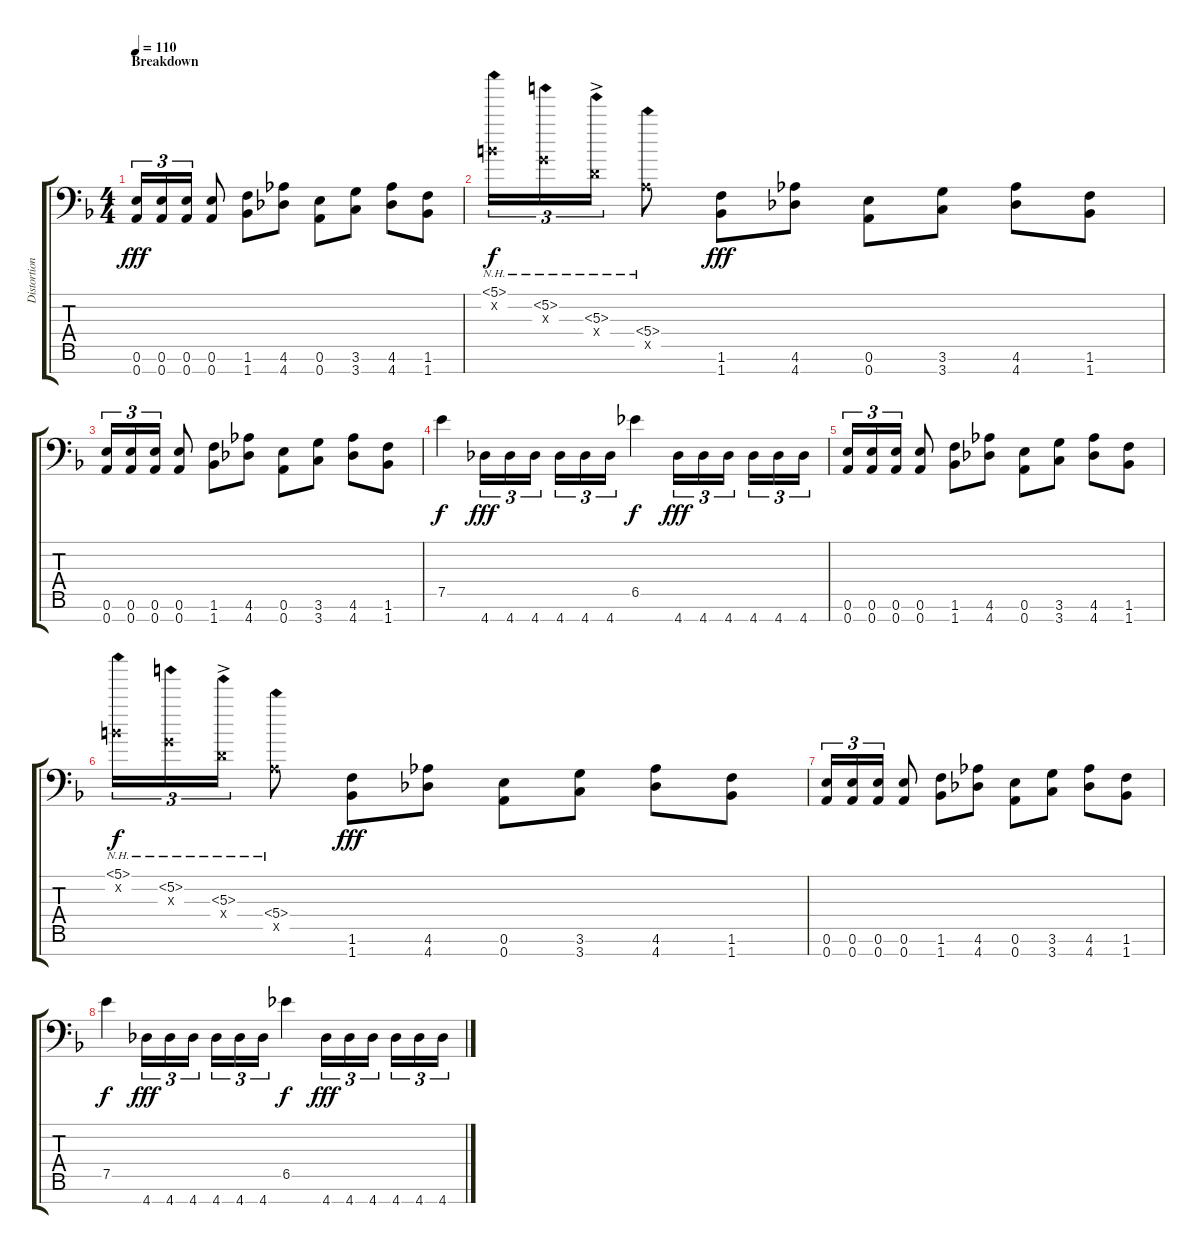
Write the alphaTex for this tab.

\track ("Distortion Guitar 2" "Distortion") {instrument distortionguitar}
\staff {score tabs}
\tuning (E4 B3 G3 D3 A2 E2 A1) {hide}
\ts (4 4)
\section ("" "Breakdown")
\tempo 110
\clef f4
\ks dminor
(0.6 0.7).16{tu (3 2) dy fff} (0.6 0.7).16{tu (3 2)} (0.6 0.7).16{tu (3 2)} (0.6 0.7).8 (1.6 1.7).8 (4.6 4.7).8 (0.6 0.7).8 (3.6 3.7).8 (4.6 4.7).8 (1.6 1.7).8 |
(5.1{nh} 0.2{x}).16{tu (3 2) dy f} (5.2{nh} 0.3{x}).16{tu (3 2)} (5.3{nh} 0.4{ac x}).16{tu (3 2)} (5.4{nh} 0.5{x}).8 (1.6 1.7).8{dy fff} (4.6 4.7).8 (0.6 0.7).8 (3.6 3.7).8 (4.6 4.7).8 (1.6 1.7).8 |
(0.6 0.7).16{tu (3 2)} (0.6 0.7).16{tu (3 2)} (0.6 0.7).16{tu (3 2)} (0.6 0.7).8 (1.6 1.7).8 (4.6 4.7).8 (0.6 0.7).8 (3.6 3.7).8 (4.6 4.7).8 (1.6 1.7).8 |
7.5.4{dy f} 4.7.16{tu (3 2) dy fff} 4.7.16{tu (3 2)} 4.7.16{tu (3 2)} 4.7.16{tu (3 2)} 4.7.16{tu (3 2)} 4.7.16{tu (3 2)} 6.5.4{dy f} 4.7.16{tu (3 2) dy fff} 4.7.16{tu (3 2)} 4.7.16{tu (3 2)} 4.7.16{tu (3 2)} 4.7.16{tu (3 2)} 4.7.16{tu (3 2)} |
(0.6 0.7).16{tu (3 2)} (0.6 0.7).16{tu (3 2)} (0.6 0.7).16{tu (3 2)} (0.6 0.7).8 (1.6 1.7).8 (4.6 4.7).8 (0.6 0.7).8 (3.6 3.7).8 (4.6 4.7).8 (1.6 1.7).8 |
(5.1{nh} 0.2{x}).16{tu (3 2) dy f} (5.2{nh} 0.3{x}).16{tu (3 2)} (5.3{nh} 0.4{ac x}).16{tu (3 2)} (5.4{nh} 0.5{x}).8 (1.6 1.7).8{dy fff} (4.6 4.7).8 (0.6 0.7).8 (3.6 3.7).8 (4.6 4.7).8 (1.6 1.7).8 |
(0.6 0.7).16{tu (3 2)} (0.6 0.7).16{tu (3 2)} (0.6 0.7).16{tu (3 2)} (0.6 0.7).8 (1.6 1.7).8 (4.6 4.7).8 (0.6 0.7).8 (3.6 3.7).8 (4.6 4.7).8 (1.6 1.7).8 |
7.5.4{dy f} 4.7.16{tu (3 2) dy fff} 4.7.16{tu (3 2)} 4.7.16{tu (3 2)} 4.7.16{tu (3 2)} 4.7.16{tu (3 2)} 4.7.16{tu (3 2)} 6.5.4{dy f} 4.7.16{tu (3 2) dy fff} 4.7.16{tu (3 2)} 4.7.16{tu (3 2)} 4.7.16{tu (3 2)} 4.7.16{tu (3 2)} 4.7.16{tu (3 2)}
